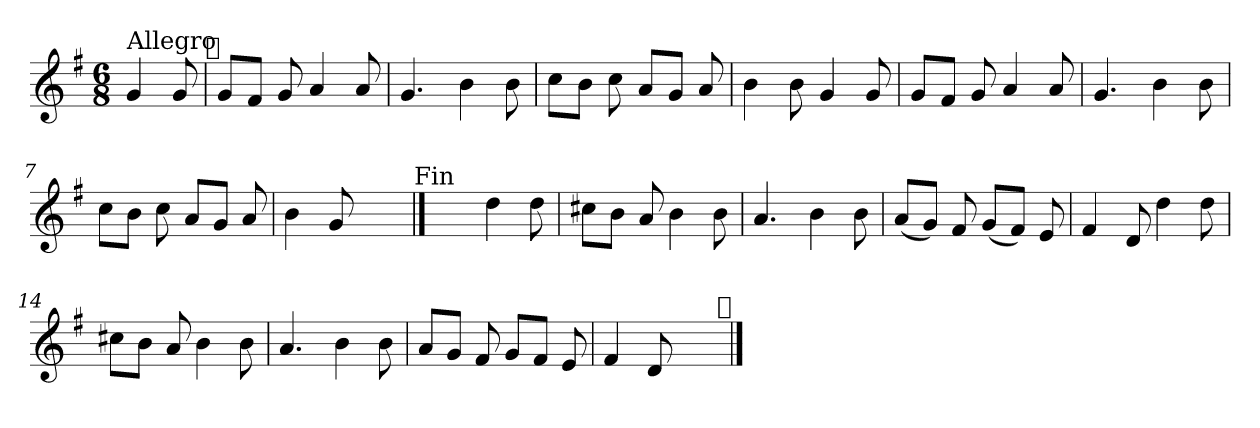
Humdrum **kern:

**kern
*part1
*staff1
*clefG2
*k[f#]
*G:
*M6/8
=
!LO:TX:a:t=Allegro
4g/
8g/
!LO:TX:a:t=𝄋
=1
8g/L
8f#/J
8g/
4a/
8a/
=2
4.g/
4b\
8b\
=3
8cc\L
8b\J
8cc\
8a/L
8g/J
8a/
=4
4b\
8b\
4g/
8g/
=5
8g/L
8f#/J
8g/
4a/
8a/
!!LO:LB:g=z
=6
4.g/
4b\
8b\
=7
8cc\L
8b\J
8cc\
8a/L
8g/J
8a/
=8
4b\
8g/
4.ryy
!LO:TX:a:t=Fin
==9
4.ryy
4dd\
8dd\
=10
8cc#X\L
8b\J
8a/
4b\
8b\
=11
4.a/
4b\
8b\
=12
(<8a/L
8g/J)
8f#/
(<8g/L
8f#/J)
8e/
!!LO:LB:g=z
=13
4f#/
8d/
4dd\
8dd\
=14
8cc#X\L
8b\J
8a/
4b\
8b\
=15
4.a/
4b\
8b\
=16
8a/L
8g/J
8f#/
8g/L
8f#/J
8e/
=17
4f#/
8d/
4.ryy
!LO:TX:a:t=𝄋
==
*-
